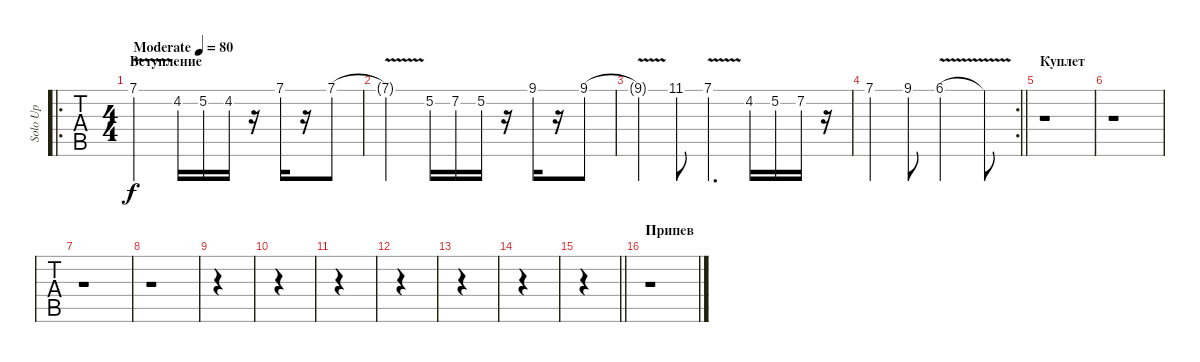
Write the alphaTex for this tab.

\track ("Solo Up" "Solo Up") {instrument overdrivenguitar}
\staff {tabs}
\tuning (E4 B3 G3 D3 A2 E2) {hide}
\ro
\ts (4 4)
\section ("" "Вступление")
\tempo (80 "Moderate")
\clef g2
\ks c
7.1{v}.2{dy f instrument overdrivenguitar} 4.2.16 5.2.16 4.2.16 r.16 7.1.16 r.16 7.1.8 |
7.1{v t}.2 5.2.16 7.2.16 5.2.16 r.16 9.1.16 r.16 9.1.8 |
9.1{v t}.4 11.1.8 7.1{v}.4{d} 4.2.16 5.2.16 7.2.16 r.16 |
\rc 2
\barLineRight lightlight
7.1.4 9.1.8 6.1{v}.2 6.1{v t}.8 |
\section ("" "Куплет")
r.1 |
r.1 |
r.1 |
r.1 |
|
|
|
|
|
|
\barLineRight lightlight
|
\section ("" "Припев")
r.1
